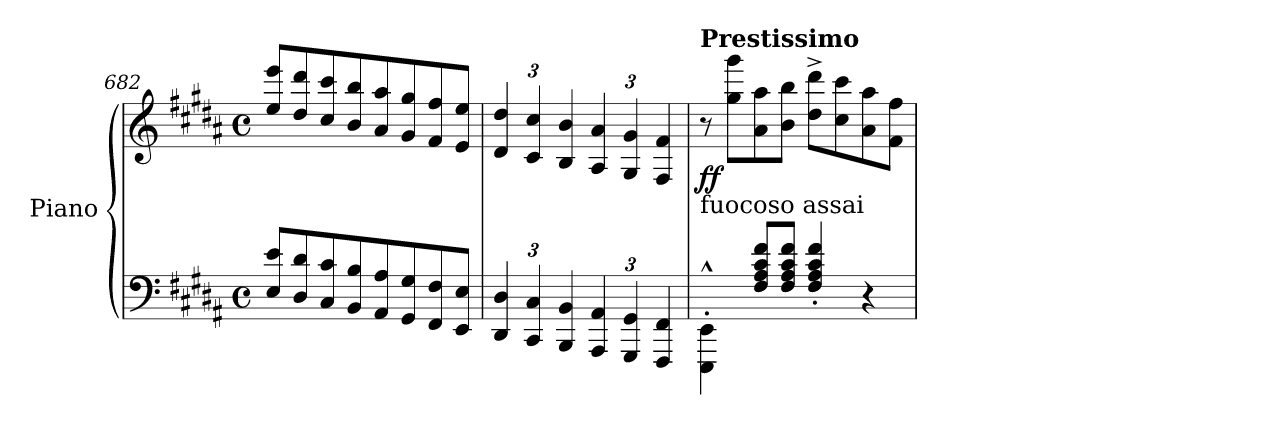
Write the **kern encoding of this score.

**kern	**kern	**dynam
*part1	*part1	*part1
*staff2	*staff1	*staff1/2
*I"Piano	*	*
*I'Pno	*	*
*clefF4	*clefG2	*
*k[f#c#g#d#a#]	*k[f#c#g#d#a#]	*
*M4/4	*M4/4	*
*met(c)	*met(c)	*
=682	=682	=682
8E/ 8e/	8ee/ 8eee/	.
8D#/ 8d#/	8dd#/ 8ddd#/	.
8C#/ 8c#/	8cc#/ 8ccc#/	.
8BB/ 8B/	8b/ 8bb/	.
8AA#/ 8A#/	8a#/ 8aa#/	.
8GG#/ 8G#/	8g#/ 8gg#/	.
8FF#/ 8F#/	8f#/ 8ff#/	.
8EE/ 8E/J	8e/ 8ee/J	.
!!LO:LB:g=z
=683	=683	=683
*Xbrackettup	*Xbrackettup	*
6DD#/ 6D#/	6d#/ 6dd#/	.
6CC#/ 6C#/	6c#/ 6cc#/	.
6BBB/ 6BB/	6B/ 6b/	.
6AAA#/ 6AA#/	6A#/ 6a#/	.
6GGG#/ 6GG#/	6G#/ 6g#/	.
6FFF#/ 6FF#/	6F#/ 6f#/	.
=684	=684	=684
!	!LO:TX:b:t=fuocoso assai	!
!	!LO:TX:a:B:t=Prestissimo	!
!	!	!LO:DY:b
4EEE\'^^ 4EE\'^^	8r	ff
.	8gg#\ 8ggg#\L	.
8F#/ 8A#/ 8c#/ 8f#/L	8a#\ 8aa#\	.
8F#/ 8A#/ 8c#/ 8f#/J	8b\ 8bb\J	.
4F#/' 4A#/' 4c#/' 4f#/'	8dd#\^ 8ddd#\^L	.
.	8cc#\ 8ccc#\	.
4r	8a#\ 8aa#\	.
.	8f#\ 8ff#\J	.
=	=	=
*-	*-	*-
